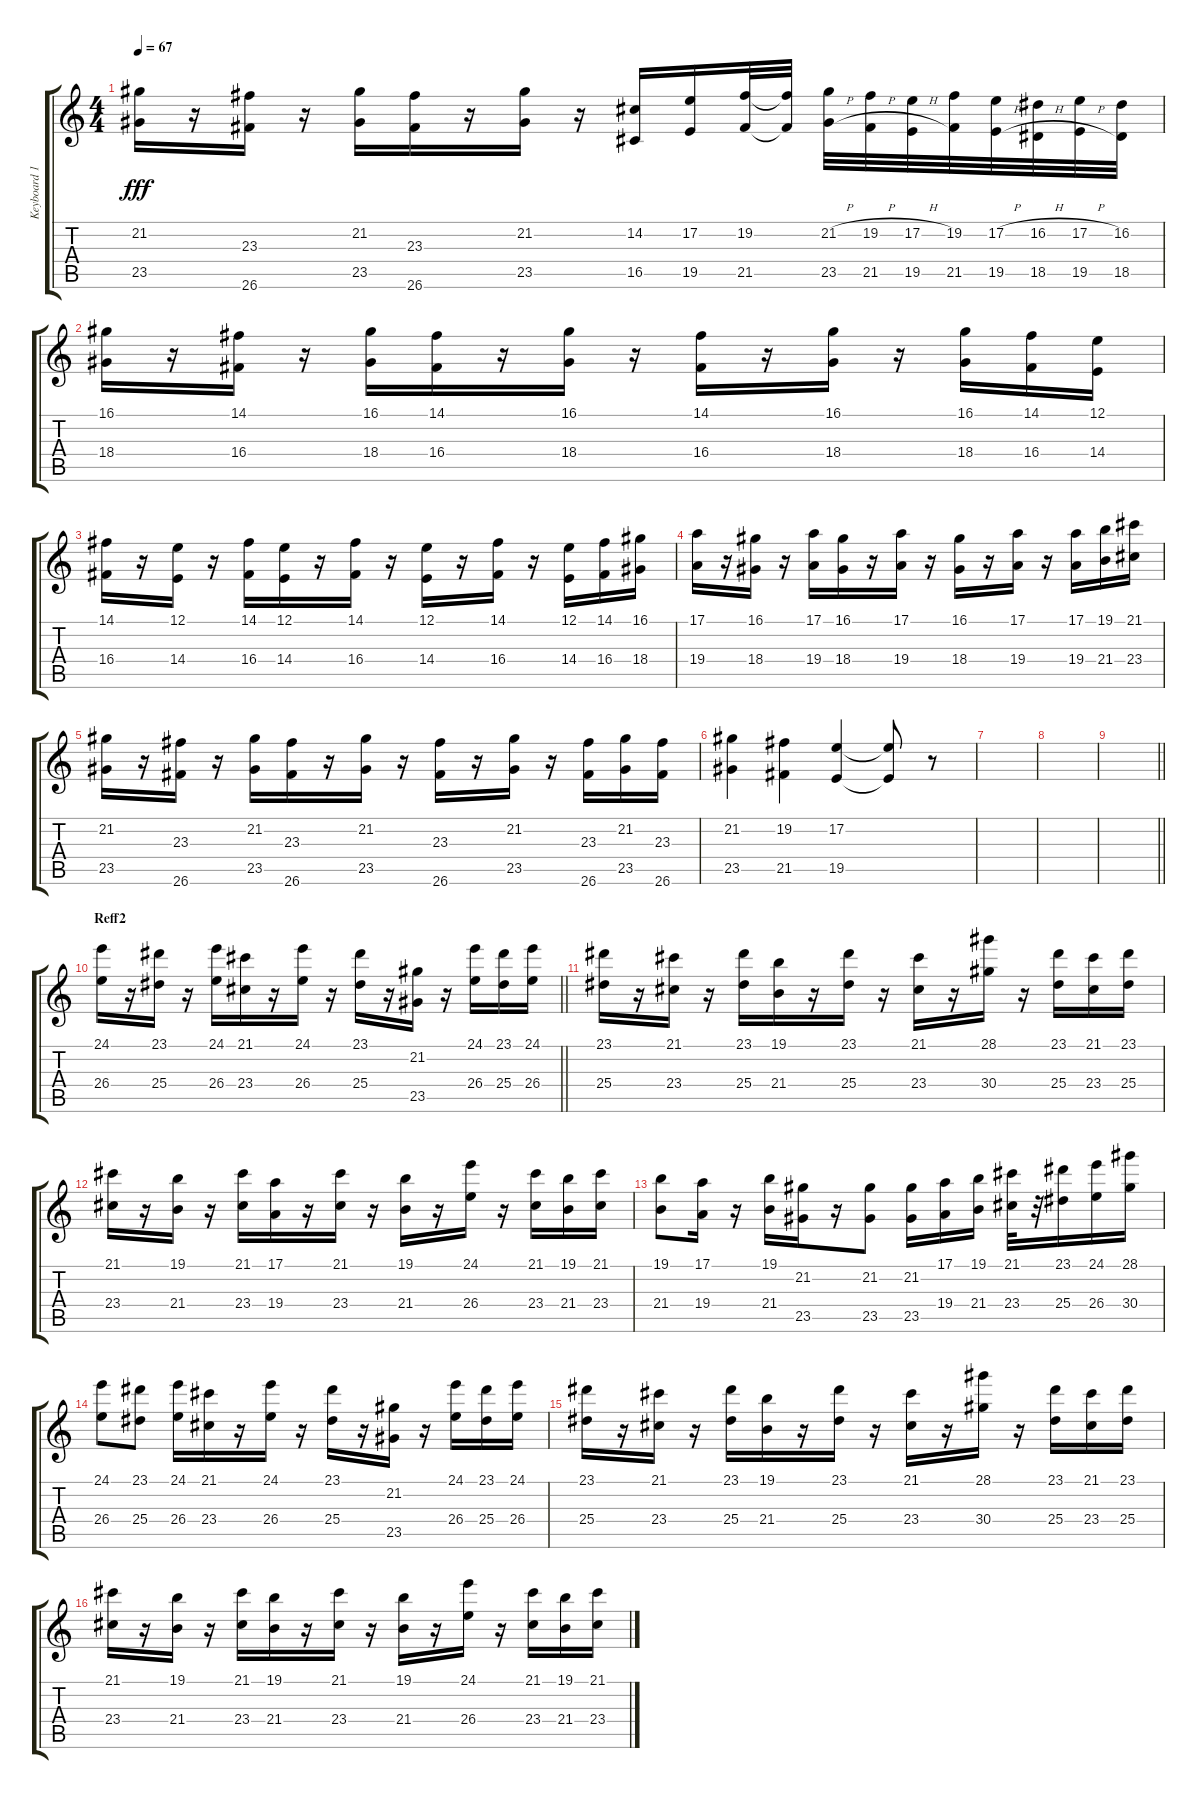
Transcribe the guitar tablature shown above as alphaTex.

\track ("Keyboard 1(Ovie)" "Keyboard 1") {instrument stringensemble1}
\staff {score tabs}
\tuning (E4 B3 G3 D3 A2 E2) {hide}
\ts (4 4)
\tempo 67
\clef g2
\ks c
(21.2 23.5).16{dy fff} r.16 (23.3 26.6).16 r.16 (21.2 23.5).16 (23.3 26.6).16 r.16 (21.2 23.5).16 r.16 (14.2 16.5).16 (17.2 19.5).16 (19.2 21.5).32 (19.2{t} 21.5{t}).32 (21.2{h} 23.5{h}).32 (19.2{h} 21.5{h}).32 (17.2{h} 19.5{h}).32 (19.2 21.5).32 (17.2{h} 19.5{h}).32 (16.2{h} 18.5{h}).32 (17.2{h} 19.5{h}).32 (16.2 18.5).32 |
(16.1 18.4).16 r.16 (14.1 16.4).16 r.16 (16.1 18.4).16 (14.1 16.4).16 r.16 (16.1 18.4).16 r.16 (14.1 16.4).16 r.16 (16.1 18.4).16 r.16 (16.1 18.4).16 (14.1 16.4).16 (12.1 14.4).16 |
(14.1 16.4).16 r.16 (12.1 14.4).16 r.16 (14.1 16.4).16 (12.1 14.4).16 r.16 (14.1 16.4).16 r.16 (12.1 14.4).16 r.16 (14.1 16.4).16 r.16 (12.1 14.4).16 (14.1 16.4).16 (16.1 18.4).16 |
(17.1 19.4).16 r.16 (16.1 18.4).16 r.16 (17.1 19.4).16 (16.1 18.4).16 r.16 (17.1 19.4).16 r.16 (16.1 18.4).16 r.16 (17.1 19.4).16 r.16 (17.1 19.4).16 (19.1 21.4).16 (21.1 23.4).16 |
(21.2 23.5).16 r.16 (23.3 26.6).16 r.16 (21.2 23.5).16 (23.3 26.6).16 r.16 (21.2 23.5).16 r.16 (23.3 26.6).16 r.16 (21.2 23.5).16 r.16 (23.3 26.6).16 (21.2 23.5).16 (23.3 26.6).16 |
(21.2 23.5).4 (19.2 21.5).4 (17.2 19.5).4 (17.2{t} 19.5{t}).8 r.8 |
|
|
\barLineRight lightlight
|
\section ("" "Reff2")
\barLineRight lightlight
(24.1 26.4).16 r.16 (23.1 25.4).16 r.16 (24.1 26.4).16 (21.1 23.4).16 r.16 (24.1 26.4).16 r.16 (23.1 25.4).16 r.16 (21.2 23.5).16 r.16 (24.1 26.4).16 (23.1 25.4).16 (24.1 26.4).16 |
(23.1 25.4).16 r.16 (21.1 23.4).16 r.16 (23.1 25.4).16 (19.1 21.4).16 r.16 (23.1 25.4).16 r.16 (21.1 23.4).16 r.16 (28.1 30.4).16 r.16 (23.1 25.4).16 (21.1 23.4).16 (23.1 25.4).16 |
(21.1 23.4).16 r.16 (19.1 21.4).16 r.16 (21.1 23.4).16 (17.1 19.4).16 r.16 (21.1 23.4).16 r.16 (19.1 21.4).16 r.16 (24.1 26.4).16 r.16 (21.1 23.4).16 (19.1 21.4).16 (21.1 23.4).16 |
(19.1 21.4).8 (17.1 19.4).16 r.16 (19.1 21.4).16 (21.2 23.5).16 r.16 (21.2 23.5).8 (21.2 23.5).16 (17.1 19.4).16 (19.1 21.4).16 (21.1 23.4).32 r.32 (23.1 25.4).16 (24.1 26.4).16 (28.1 30.4).16 |
(24.1 26.4).8 (23.1 25.4).8 (24.1 26.4).16 (21.1 23.4).16 r.16 (24.1 26.4).16 r.16 (23.1 25.4).16 r.16 (21.2 23.5).16 r.16 (24.1 26.4).16 (23.1 25.4).16 (24.1 26.4).16 |
(23.1 25.4).16 r.16 (21.1 23.4).16 r.16 (23.1 25.4).16 (19.1 21.4).16 r.16 (23.1 25.4).16 r.16 (21.1 23.4).16 r.16 (28.1 30.4).16 r.16 (23.1 25.4).16 (21.1 23.4).16 (23.1 25.4).16 |
(21.1 23.4).16 r.16 (19.1 21.4).16 r.16 (21.1 23.4).16 (19.1 21.4).16 r.16 (21.1 23.4).16 r.16 (19.1 21.4).16 r.16 (24.1 26.4).16 r.16 (21.1 23.4).16 (19.1 21.4).16 (21.1 23.4).16
